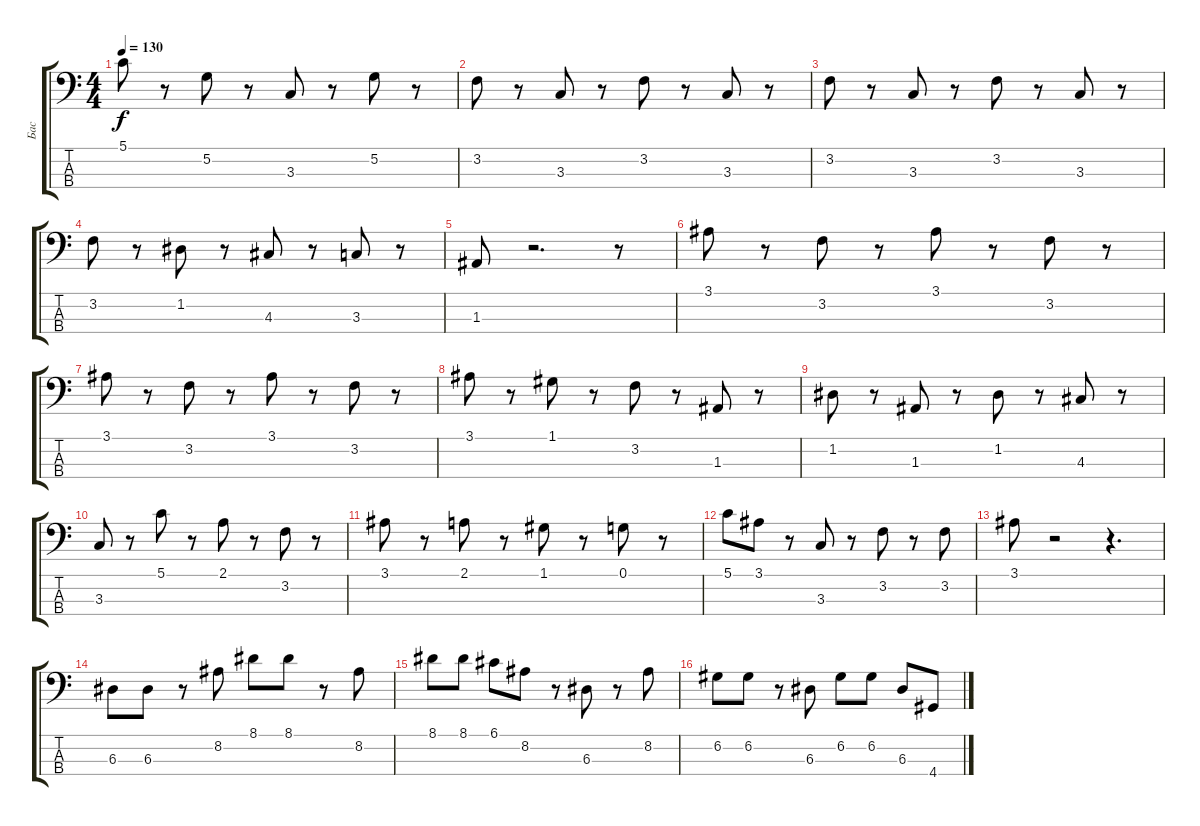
\track ("Бас" "Бас") {instrument electricbassfinger}
\staff {score tabs}
\tuning (G2 D2 A1 E1) {hide}
\ts (4 4)
\tempo 130
\clef f4
\ks c
5.1.8{dy f} r.8 5.2.8 r.8 3.3.8 r.8 5.2.8 r.8 |
3.2.8 r.8 3.3.8 r.8 3.2.8 r.8 3.3.8 r.8 |
3.2.8 r.8 3.3.8 r.8 3.2.8 r.8 3.3.8 r.8 |
3.2.8 r.8 1.2.8 r.8 4.3.8 r.8 3.3.8 r.8 |
1.3.8 r.2{d} r.8 |
3.1.8 r.8 3.2.8 r.8 3.1.8 r.8 3.2.8 r.8 |
3.1.8 r.8 3.2.8 r.8 3.1.8 r.8 3.2.8 r.8 |
3.1.8 r.8 1.1.8 r.8 3.2.8 r.8 1.3.8 r.8 |
1.2.8 r.8 1.3.8 r.8 1.2.8 r.8 4.3.8 r.8 |
3.3.8 r.8 5.1.8 r.8 2.1.8 r.8 3.2.8 r.8 |
3.1.8 r.8 2.1.8 r.8 1.1.8 r.8 0.1.8 r.8 |
5.1.8 3.1.8 r.8 3.3.8 r.8 3.2.8 r.8 3.2.8 |
3.1.8 r.2 r.4{d} |
6.3.8 6.3.8 r.8 8.2.8 8.1.8 8.1.8 r.8 8.2.8 |
8.1.8 8.1.8 6.1.8 8.2.8 r.8 6.3.8 r.8 8.2.8 |
6.2.8 6.2.8 r.8 6.3.8 6.2.8 6.2.8 6.3.8 4.4.8
